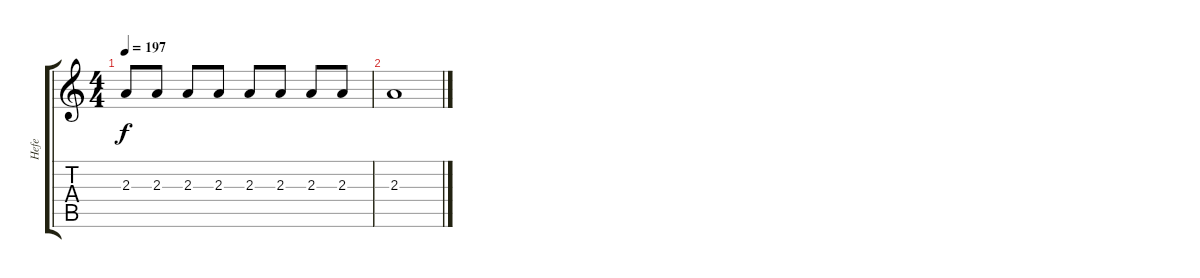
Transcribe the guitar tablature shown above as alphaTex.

\track ("Hefe" "Hefe") {instrument overdrivenguitar}
\staff {score tabs}
\tuning (E4 B3 G3 D3 A2 E2) {hide}
\ts (4 4)
\tempo 197
\clef g2
\ks c
2.3.8{dy f} 2.3.8 2.3.8 2.3.8 2.3.8 2.3.8 2.3.8 2.3.8 |
2.3.1
